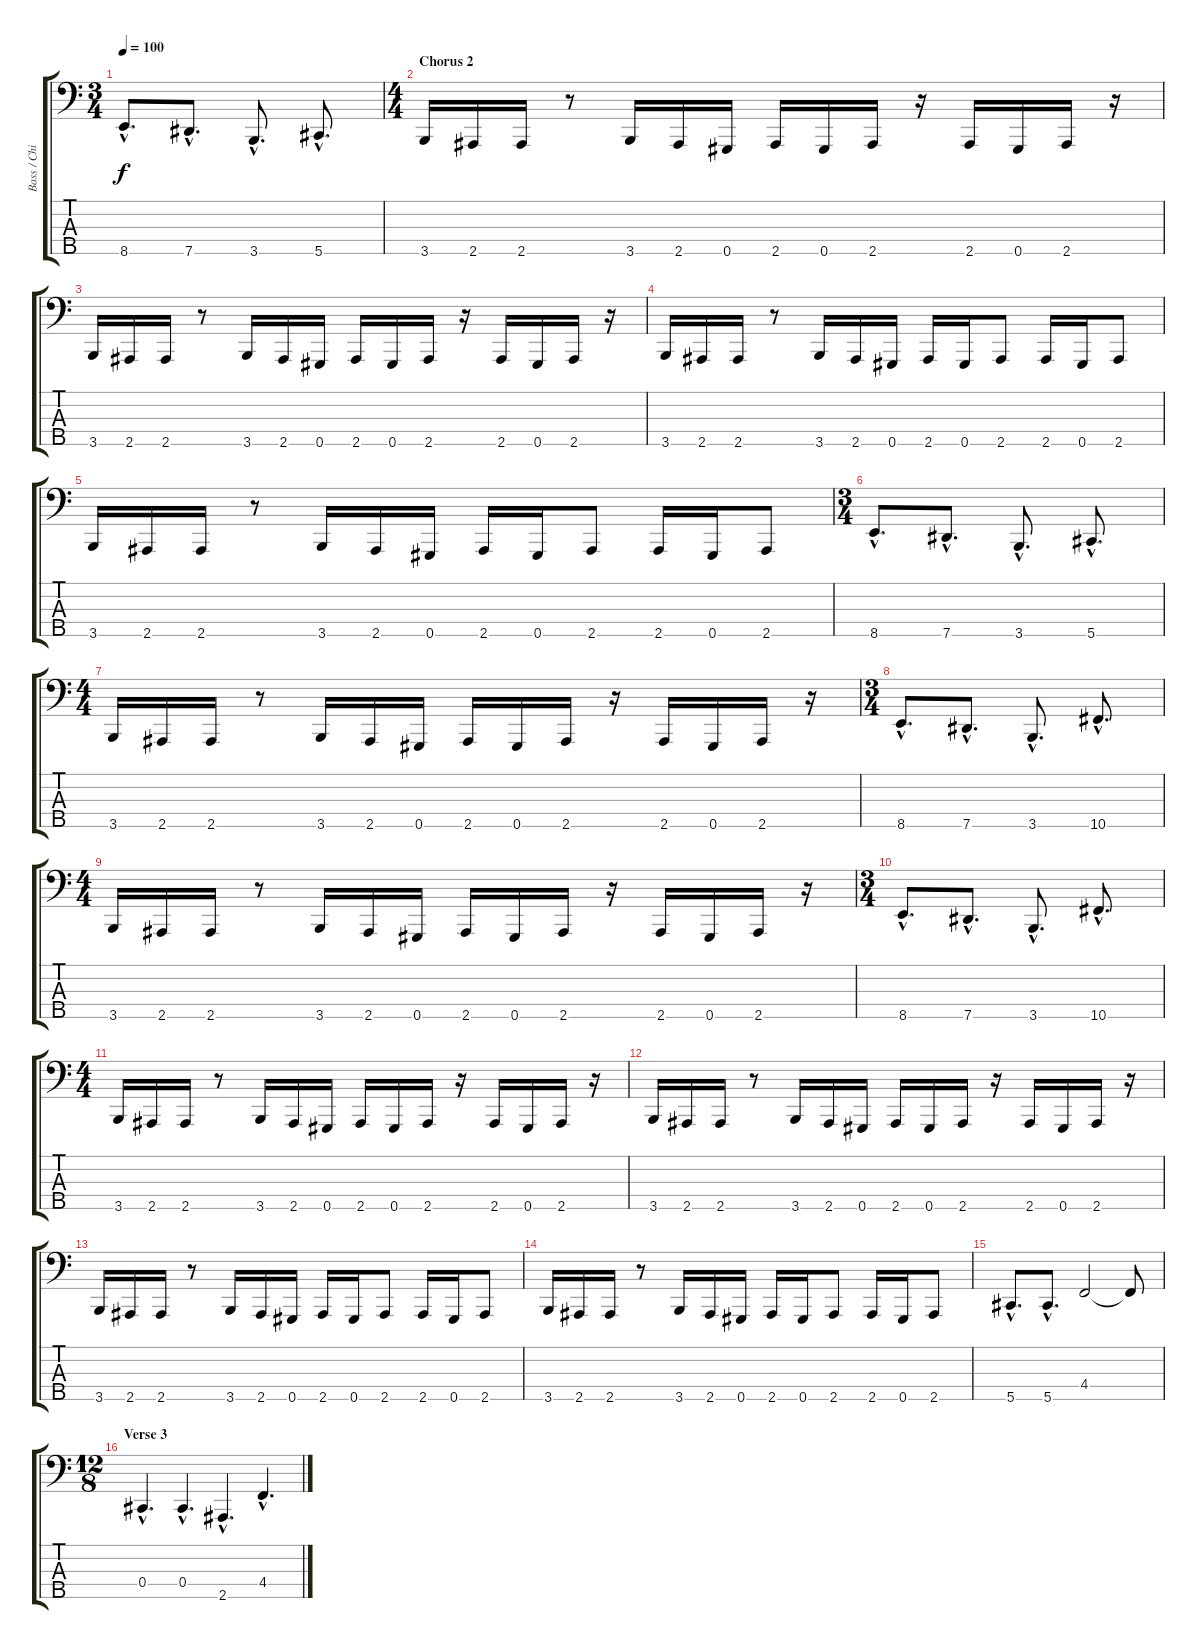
\track ("Bass / Chi Cheng" "Bass / Chi") {instrument electricbassfinger}
\staff {score tabs}
\tuning (E2 B1 Gb1 Db1 Ab0) {hide}
\ts (3 4)
\tempo 100
\clef f4
\ks c
8.5{hac}.8{d dy f} 7.5{hac}.8{d} 3.5{hac}.8{d} 5.5{hac}.8{d} |
\ts (4 4)
\section ("" "Chorus 2")
3.5.16 2.5.16 2.5.16 r.8 3.5.16 2.5.16 0.5.16 2.5.16 0.5.16 2.5.16 r.16 2.5.16 0.5.16 2.5.16 r.16 |
3.5.16 2.5.16 2.5.16 r.8 3.5.16 2.5.16 0.5.16 2.5.16 0.5.16 2.5.16 r.16 2.5.16 0.5.16 2.5.16 r.16 |
3.5.16 2.5.16 2.5.16 r.8 3.5.16 2.5.16 0.5.16 2.5.16 0.5.16 2.5.8 2.5.16 0.5.16 2.5.8 |
3.5.16 2.5.16 2.5.16 r.8 3.5.16 2.5.16 0.5.16 2.5.16 0.5.16 2.5.8 2.5.16 0.5.16 2.5.8 |
\ts (3 4)
8.5{hac}.8{d} 7.5{hac}.8{d} 3.5{hac}.8{d} 5.5{hac}.8{d} |
\ts (4 4)
3.5.16 2.5.16 2.5.16 r.8 3.5.16 2.5.16 0.5.16 2.5.16 0.5.16 2.5.16 r.16 2.5.16 0.5.16 2.5.16 r.16 |
\ts (3 4)
8.5{hac}.8{d} 7.5{hac}.8{d} 3.5{hac}.8{d} 10.5{hac}.8{d} |
\ts (4 4)
3.5.16 2.5.16 2.5.16 r.8 3.5.16 2.5.16 0.5.16 2.5.16 0.5.16 2.5.16 r.16 2.5.16 0.5.16 2.5.16 r.16 |
\ts (3 4)
8.5{hac}.8{d} 7.5{hac}.8{d} 3.5{hac}.8{d} 10.5{hac}.8{d} |
\ts (4 4)
3.5.16 2.5.16 2.5.16 r.8 3.5.16 2.5.16 0.5.16 2.5.16 0.5.16 2.5.16 r.16 2.5.16 0.5.16 2.5.16 r.16 |
3.5.16 2.5.16 2.5.16 r.8 3.5.16 2.5.16 0.5.16 2.5.16 0.5.16 2.5.16 r.16 2.5.16 0.5.16 2.5.16 r.16 |
3.5.16 2.5.16 2.5.16 r.8 3.5.16 2.5.16 0.5.16 2.5.16 0.5.16 2.5.8 2.5.16 0.5.16 2.5.8 |
3.5.16 2.5.16 2.5.16 r.8 3.5.16 2.5.16 0.5.16 2.5.16 0.5.16 2.5.8 2.5.16 0.5.16 2.5.8 |
5.5{hac}.8{d} 5.5{hac}.8{d} 4.4.2 4.4{t}.8 |
\ts (12 8)
\section ("" "Verse 3")
0.4{hac}.4{d} 0.4{hac}.4{d} 2.5{hac}.4{d} 4.4{hac}.4{d}
